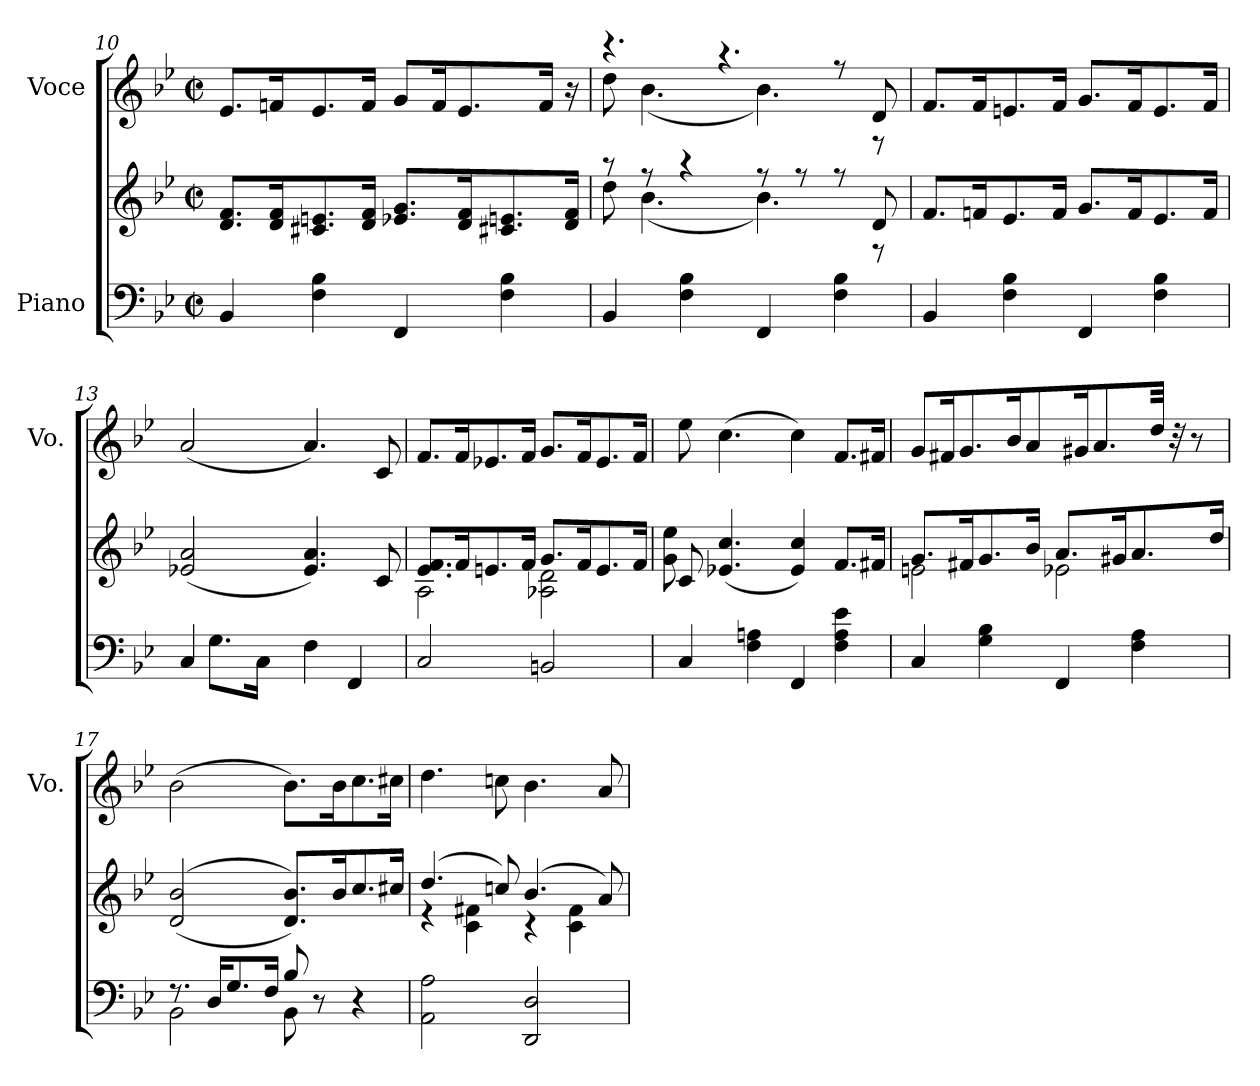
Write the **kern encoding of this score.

**kern	**kern	**kern
*part2	*part2	*part1
*staff3	*staff2	*staff1
*I"Piano	*	*I"Voce
*	*	*I'Vo.
!!LO:LB:g=z
*clefF4	*clefG2	*clefG2
*k[b-e-]	*k[b-e-]	*k[b-e-]
*M2/2	*M2/2	*M2/2
*met(c|)	*met(c|)	*met(c|)
=10	=10	=10
4BB-/	8.d/ 8.f/L	8.e-/L
.	16d/ 16f/K	16fn/K
4F\ 4B-\	8.c#X/ 8.en/	8.e-/
.	16d/ 16f/Jk	16f/Jk
4FF/	8.e-X/ 8.g/L	8g/L
.	.	16f/K
.	16d/ 16f/K	8.e-/
4F\ 4B-\	8.c#X/ 8.en/	.
.	.	16f/Jk
.	16d/ 16f/Jk	16r
=11	=11	=11
*	*^	*^
4BB-/	8r	8dd\	4.r	8dd\
.	8r	(<4.b-\	.	(<4.b-\
4F\ 4B-\	4r	.	.	.
.	.	.	4.r	.
4FF/	8r	4.b-\)	.	4.b-\)
.	8r	.	.	.
4F\ 4B-\	8r	.	8r	.
.	8d/	8r	8d/	8r
*	*v	*v	*	*
*	*	*v	*v
=12	=12	=12
4BB-/	8.f/L	8.f/L
.	16fn/K	16f/K
4F\ 4B-\	8.e-/	8.en/
.	16f/Jk	16f/Jk
4FF/	8.g/L	8.g/L
.	16f/K	16f/K
4F\ 4B-\	8.e-/	8.e/
.	16f/Jk	16f/Jk
!!LO:PB:g=z
=13	=13	=13
*^	*	*
4C/	8ryy	(<2e-X/ 2a/	(<2a/
.	8.G\L	.	.
4ryy	.	.	.
.	16C\Jk	.	.
.	8ryy	.	.
4ryy	4F\	4.e-/ 4.a/)	4.a/)
4FF/	4ryy	.	.
.	.	8c/	8c/
*v	*v	*	*
=14	=14	=14
*	*^	*
2C/	8.e-/ 8.f/L	2A\	8.f/L
.	16f/K	.	16f/K
.	8.en/	.	8.e-X/
.	16f/Jk	.	16f/Jk
2BBn/	8.g/L	2A-X\ 2d\	8.g/L
.	16f/K	.	16f/K
.	8.e/	.	8.e-/
.	16f/Jk	.	16f/Jk
=15	=15	=15	=15
*	*	*	*^
4C/	8c/	8g\ 8ee-\	4ryy	8ee-\
.	(<4.e-X/ 4.cc/	8ryy	.	(<4.cc\
4F\ 4An\	.	4ryy	4ryy	.
4FF/	4e-/ 4cc/)	2ryy	4ryy	4cc\)
4F\ 4A\ 4e-\	8.f/L	.	8.f/L	4ryy
.	16f#X/Jk	.	16f#X/Jk	.
*	*	*	*v	*v
!!LO:LB:g=z
=16	=16	=16	=16
4C/	8.g/L	2en\	8g/L
.	.	.	16f#X/K
.	16f#X/K	.	8.g/
4G\ 4B-\	8.g/	.	.
.	.	.	16b-/K
.	16b-/Jk	.	8a/
4FF/	8.a/L	2e-X\	.
.	.	.	16g#X/K
.	.	.	8.a/
.	16g#X/K	.	.
4F\ 4A\	8.a/	.	.
.	.	.	32dd/Jkk
.	.	.	32r
.	.	.	8r
.	16dd/Jk	.	.
*	*v	*v	*
=17	=17	=17
*^	*	*
8.r	2BB-\	(<(<2d/ 2b-/	(>2b-\
16D/KL	.	.	.
8.G/	.	.	.
16F/Jk	.	.	.
8B-/	8BB-\	8.d/ 8.b-/L))	8.b-\L)
8ryy	8r	.	.
.	.	16b-/K	16b-\K
4ryy	4r	8.cc/	8.cc\
.	.	16cc#X/Jk	16cc#X\Jk
*v	*v	*	*
=18	=18	=18
*	*^	*
2AA\ 2A\	(>4.dd/	4r	4.dd\
.	.	4c\ 4f#X\	.
.	8ccn/)	.	8ccn\
2DD/ 2D/	(>4.b-/	4r	4.b-\
.	.	4c\ 4f#\	.
.	8a/)	.	8a/
*	*v	*v	*
=	=	=
*-	*-	*-
